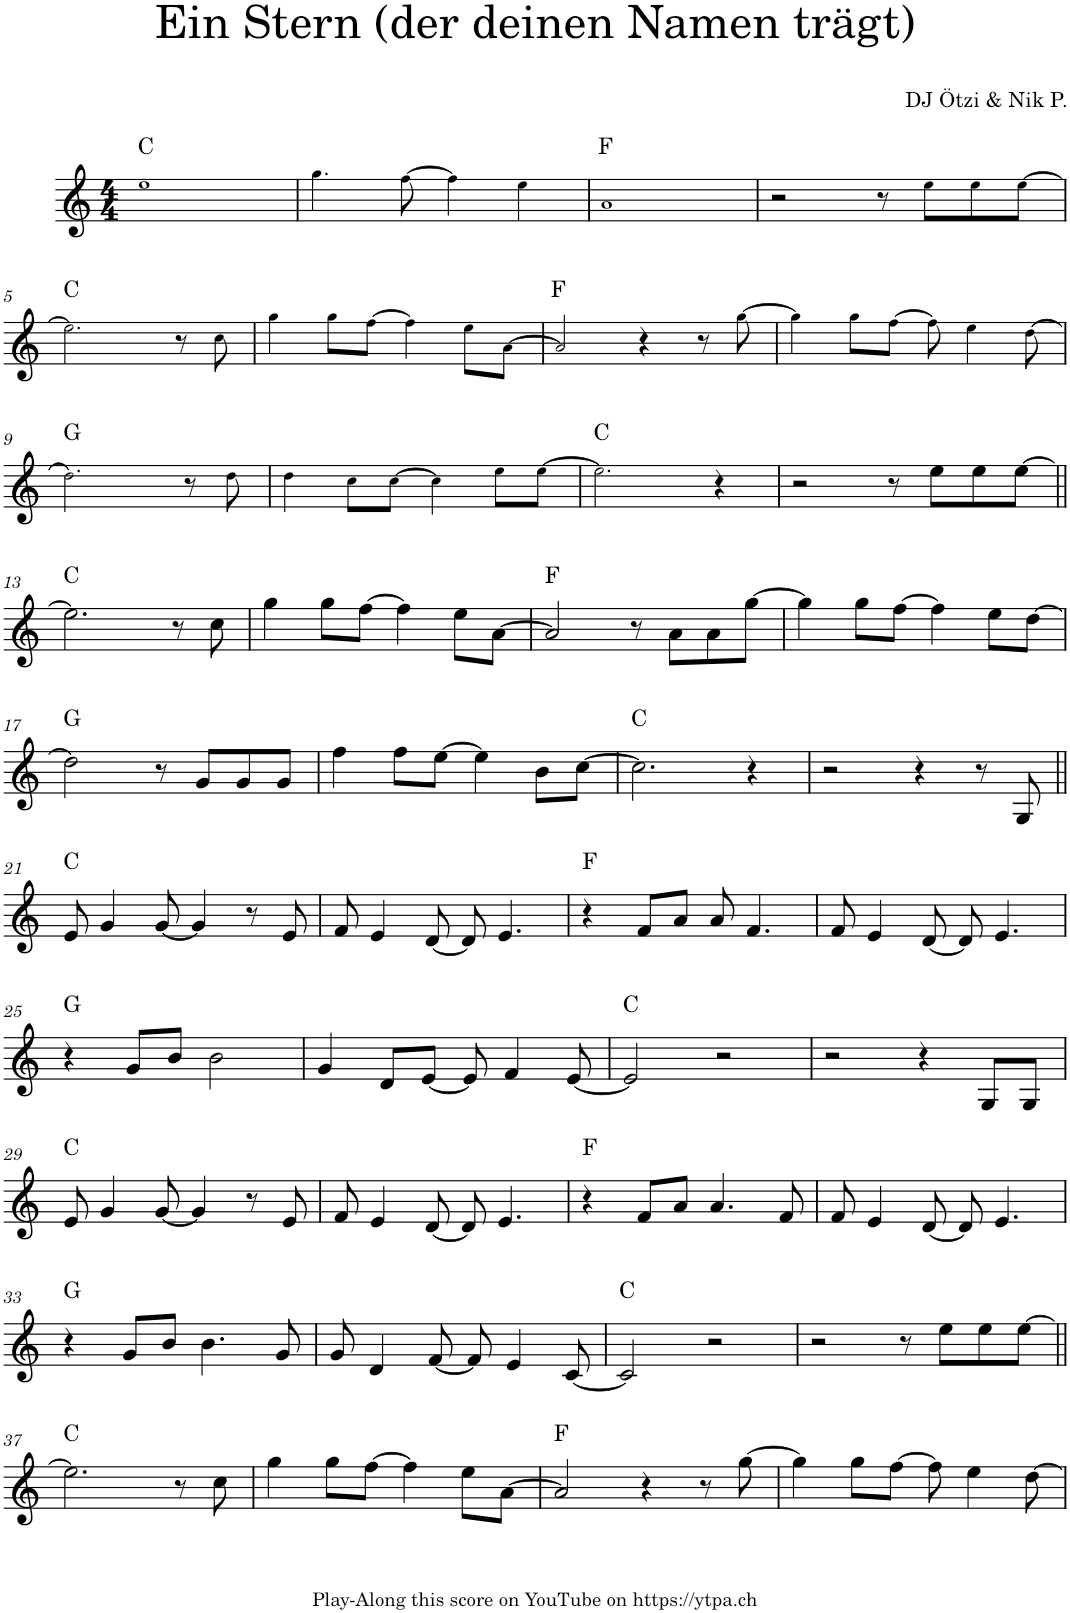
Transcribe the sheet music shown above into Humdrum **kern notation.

**kern	**harte
*part1	*part1
*staff1	*
*I"Piano	*
*I'Pno.	*
*clefG2	*
*k[]	*
*M4/4	*
=1	=1
1ee!	C:maj
=2	=2
4.gg!\	.
[8ff!\	.
4ff!\]	.
4ee!\	.
=3	=3
1a!	F:maj
=4	=4
2r	.
8r	.
8ee!\L	.
8ee!\	.
[8ee!\J	.
!!LO:LB:g=z
=5	=5
2.ee!\]	C:maj
8r	.
8cc!\	.
=6	=6
4gg!\	.
8gg!\L	.
[8ff!\J	.
4ff!\]	.
8ee!\L	.
[8a!\J	.
=7	=7
2a!/]	F:maj
4r	.
8r	.
[8gg!\	.
=8	=8
4gg!\]	.
8gg!\L	.
[8ff!\J	.
8ff!\]	.
4ee!\	.
[8dd!\	.
!!LO:LB:g=z
=9	=9
2.dd!\]	G:maj
8r	.
8dd!\	.
=10	=10
4dd!\	.
8cc!\L	.
[8cc!\J	.
4cc!\]	.
8ee!\L	.
[8ee!\J	.
=11	=11
2.ee!\]	C:maj
4r	.
=12	=12
2r	.
8r	.
8ee\L	.
8ee\	.
[8ee\J	.
!!LO:LB:g=z
=13||	=13||
2.ee\]	C:maj
8r	.
8cc\	.
=14	=14
4gg\	.
8gg\L	.
[8ff\J	.
4ff\]	.
8ee\L	.
[8a\J	.
=15	=15
2a/]	F:maj
8r	.
8a\L	.
8a\	.
[8gg\J	.
=16	=16
4gg\]	.
8gg\L	.
[8ff\J	.
4ff\]	.
8ee\L	.
[8dd\J	.
!!LO:LB:g=z
=17	=17
2dd\]	G:maj
8r	.
8g/L	.
8g/	.
8g/J	.
=18	=18
4ff\	.
8ff\L	.
[8ee\J	.
4ee\]	.
8b\L	.
[8cc\J	.
=19	=19
2.cc\]	C:maj
4r	.
=20	=20
2r	.
4r	.
8r	.
8G/	.
!!LO:LB:g=z
=21||	=21||
8e/	C:maj
4g/	.
[8g/	.
4g/]	.
8r	.
8e/	.
=22	=22
8f/	.
4e/	.
[8d/	.
8d/]	.
4.e/	.
=23	=23
4r	F:maj
8f/L	.
8a/J	.
8a/	.
4.f/	.
=24	=24
8f/	.
4e/	.
[8d/	.
8d/]	.
4.e/	.
!!LO:LB:g=z
=25	=25
4r	G:maj
8g/L	.
8b/J	.
2b\	.
=26	=26
4g/	.
8d/L	.
[8e/J	.
8e/]	.
4f/	.
[8e/	.
=27	=27
2e/]	C:maj
2r	.
=28	=28
2r	.
4r	.
8G/L	.
8G/J	.
!!LO:LB:g=z
=29	=29
8e/	C:maj
4g/	.
[8g/	.
4g/]	.
8r	.
8e/	.
=30	=30
8f/	.
4e/	.
[8d/	.
8d/]	.
4.e/	.
=31	=31
4r	F:maj
8f/L	.
8a/J	.
4.a/	.
8f/	.
=32	=32
8f/	.
4e/	.
[8d/	.
8d/]	.
4.e/	.
!!LO:LB:g=z
=33	=33
4r	G:maj
8g/L	.
8b/J	.
4.b\	.
8g/	.
=34	=34
8g/	.
4d/	.
[8f/	.
8f/]	.
4e/	.
[8c/	.
=35	=35
2c/]	C:maj
2r	.
=36	=36
2r	.
8r	.
8ee\L	.
8ee\	.
[8ee\J	.
!!LO:LB:g=z
=37||	=37||
2.ee\]	C:maj
8r	.
8cc\	.
=38	=38
4gg\	.
8gg\L	.
[8ff\J	.
4ff\]	.
8ee\L	.
[8a\J	.
=39	=39
2a/]	F:maj
4r	.
8r	.
[8gg\	.
=40	=40
4gg\]	.
8gg\L	.
[8ff\J	.
8ff\]	.
4ee\	.
[8dd\	.
=	=
*-	*-
